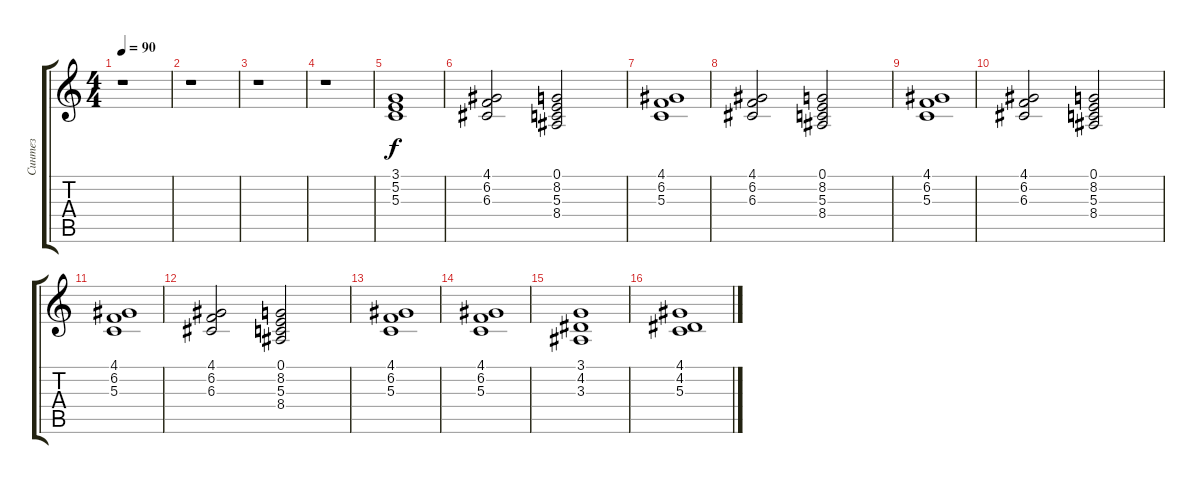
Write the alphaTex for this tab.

\track ("Синтез" "Синтез") {instrument pad2warm}
\staff {score tabs}
\tuning (E4 B3 G3 D3 A2 E2) {hide}
\ts (4 4)
\tempo 90
\clef g2
\ks c
r.1{dy f} |
r.1 |
r.1 |
r.1 |
(3.1 5.2 5.3).1 |
(4.1 6.2 6.3).2 (0.1 8.2 5.3 8.4).2 |
(4.1 6.2 5.3).1 |
(4.1 6.2 6.3).2 (0.1 8.2 5.3 8.4).2 |
(4.1 6.2 5.3).1 |
(4.1 6.2 6.3).2 (0.1 8.2 5.3 8.4).2 |
(4.1 6.2 5.3).1 |
(4.1 6.2 6.3).2 (0.1 8.2 5.3 8.4).2 |
(4.1 6.2 5.3).1 |
(4.1 6.2 5.3).1 |
(3.1 4.2 3.3).1 |
(4.1 4.2 5.3).1
